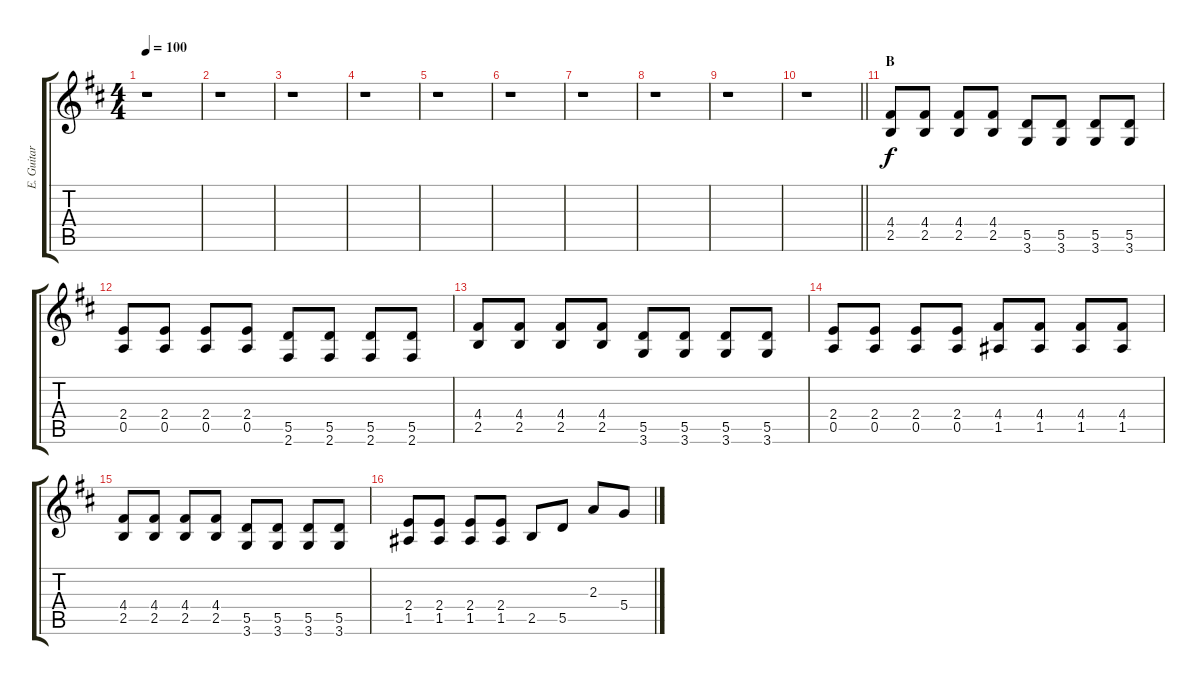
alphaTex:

\track ("E. Guitar II" "E. Guitar ") {instrument overdrivenguitar}
\staff {score tabs}
\tuning (E4 B3 G3 D3 A2 E2) {hide}
\ts (4 4)
\tempo 100
\clef g2
\ks d
r.1{dy f} |
r.1 |
r.1 |
r.1 |
r.1 |
r.1 |
r.1 |
r.1 |
r.1 |
\barLineRight lightlight
r.1 |
\section ("" "B")
(4.4 2.5).8 (4.4 2.5).8 (4.4 2.5).8 (4.4 2.5).8 (5.5 3.6).8 (5.5 3.6).8 (5.5 3.6).8 (5.5 3.6).8 |
(2.4 0.5).8 (2.4 0.5).8 (2.4 0.5).8 (2.4 0.5).8 (5.5 2.6).8 (5.5 2.6).8 (5.5 2.6).8 (5.5 2.6).8 |
(4.4 2.5).8 (4.4 2.5).8 (4.4 2.5).8 (4.4 2.5).8 (5.5 3.6).8 (5.5 3.6).8 (5.5 3.6).8 (5.5 3.6).8 |
(2.4 0.5).8 (2.4 0.5).8 (2.4 0.5).8 (2.4 0.5).8 (4.4 1.5).8 (4.4 1.5).8 (4.4 1.5).8 (4.4 1.5).8 |
(4.4 2.5).8 (4.4 2.5).8 (4.4 2.5).8 (4.4 2.5).8 (5.5 3.6).8 (5.5 3.6).8 (5.5 3.6).8 (5.5 3.6).8 |
(2.4 1.5).8 (2.4 1.5).8 (2.4 1.5).8 (2.4 1.5).8 2.5.8 5.5.8 2.3.8 5.4.8
